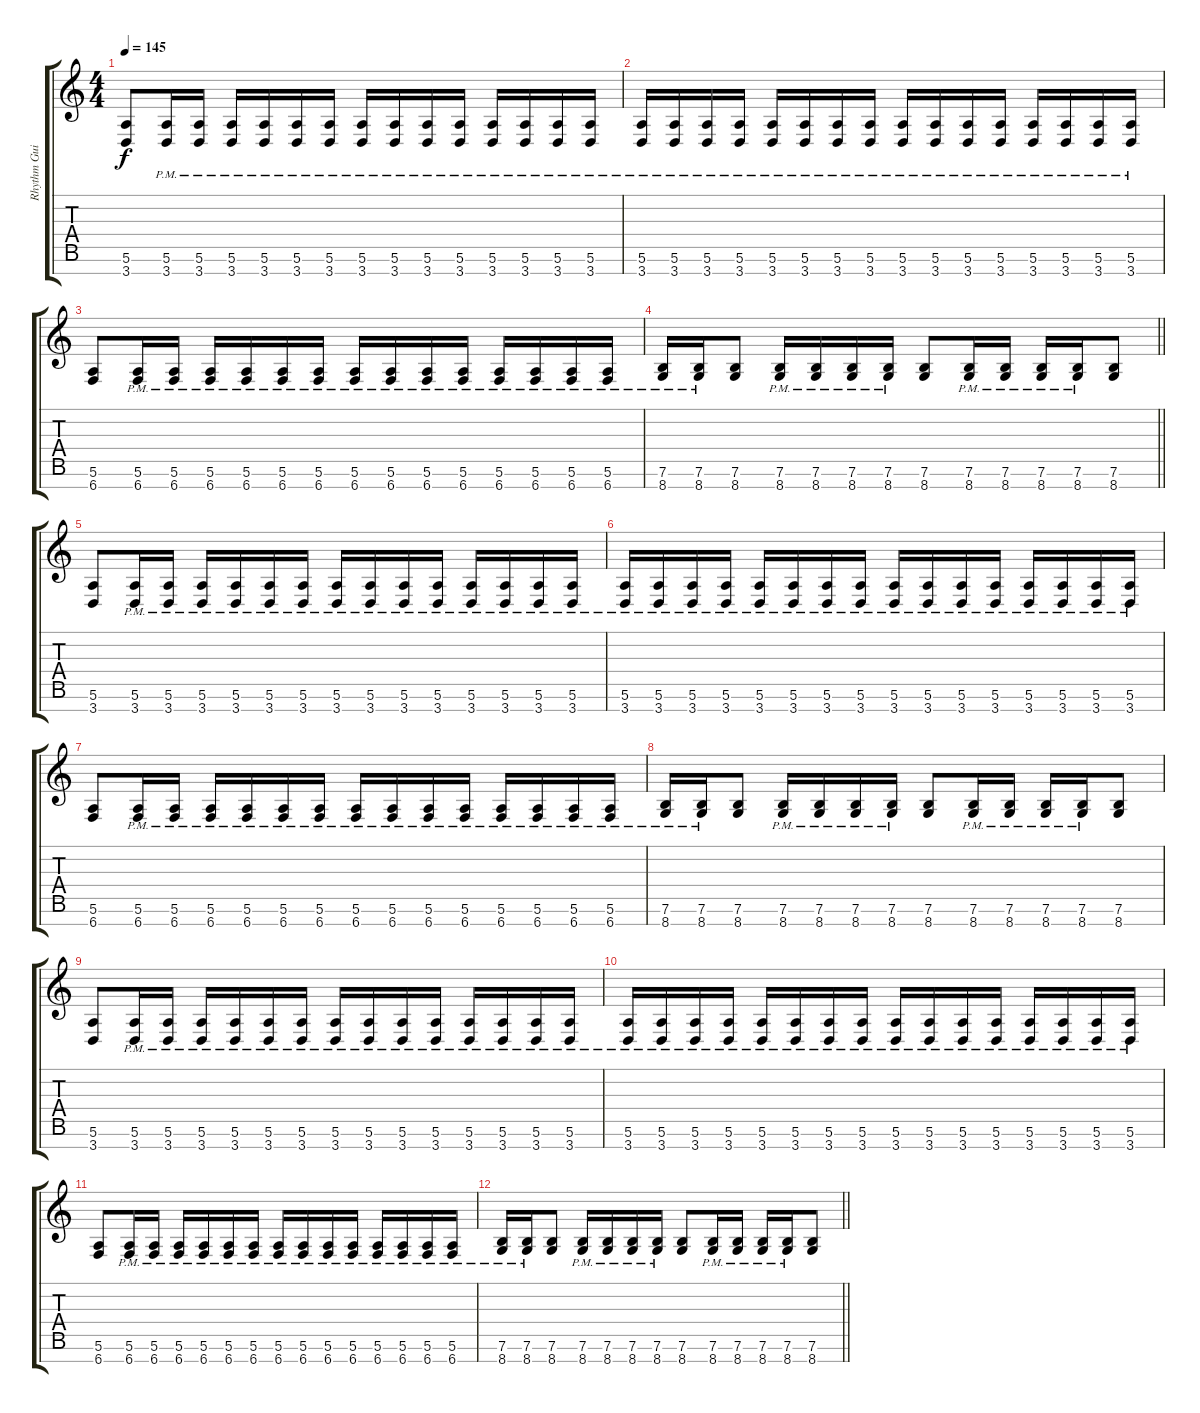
\track ("Rhythm Guitar 1" "Rhythm Gui") {instrument distortionguitar}
\staff {score tabs}
\tuning (E4 B3 G3 D3 A2 E2 B1) {hide}
\ts (4 4)
\tempo 145
\clef g2
\ks c
(5.6 3.7).8{dy f} (5.6{pm} 3.7{pm}).16 (5.6{pm} 3.7{pm}).16 (5.6{pm} 3.7{pm}).16 (5.6{pm} 3.7{pm}).16 (5.6{pm} 3.7{pm}).16 (5.6{pm} 3.7{pm}).16 (5.6{pm} 3.7{pm}).16 (5.6{pm} 3.7{pm}).16 (5.6{pm} 3.7{pm}).16 (5.6{pm} 3.7{pm}).16 (5.6{pm} 3.7{pm}).16 (5.6{pm} 3.7{pm}).16 (5.6{pm} 3.7{pm}).16 (5.6{pm} 3.7{pm}).16 |
(5.6{pm} 3.7{pm}).16 (5.6{pm} 3.7{pm}).16 (5.6{pm} 3.7{pm}).16 (5.6{pm} 3.7{pm}).16 (5.6{pm} 3.7{pm}).16 (5.6{pm} 3.7{pm}).16 (5.6{pm} 3.7{pm}).16 (5.6{pm} 3.7{pm}).16 (5.6{pm} 3.7{pm}).16 (5.6{pm} 3.7{pm}).16 (5.6{pm} 3.7{pm}).16 (5.6{pm} 3.7{pm}).16 (5.6{pm} 3.7{pm}).16 (5.6{pm} 3.7{pm}).16 (5.6{pm} 3.7{pm}).16 (5.6{pm} 3.7{pm}).16 |
(5.6 6.7).8 (5.6 6.7{pm}).16 (5.6 6.7{pm}).16 (5.6 6.7{pm}).16 (5.6 6.7{pm}).16 (5.6 6.7{pm}).16 (5.6 6.7{pm}).16 (5.6 6.7{pm}).16 (5.6 6.7{pm}).16 (5.6 6.7{pm}).16 (5.6 6.7{pm}).16 (5.6 6.7{pm}).16 (5.6 6.7{pm}).16 (5.6 6.7{pm}).16 (5.6 6.7{pm}).16 |
\barLineRight lightlight
(7.6{pm} 8.7{pm}).16 (7.6{pm} 8.7{pm}).16 (7.6 8.7).8 (7.6{pm} 8.7{pm}).16 (7.6{pm} 8.7{pm}).16 (7.6{pm} 8.7{pm}).16 (7.6{pm} 8.7{pm}).16 (7.6 8.7).8 (7.6{pm} 8.7{pm}).16 (7.6{pm} 8.7{pm}).16 (7.6{pm} 8.7{pm}).16 (7.6{pm} 8.7{pm}).16 (7.6 8.7).8 |
(5.6 3.7).8 (5.6{pm} 3.7{pm}).16 (5.6{pm} 3.7{pm}).16 (5.6{pm} 3.7{pm}).16 (5.6{pm} 3.7{pm}).16 (5.6{pm} 3.7{pm}).16 (5.6{pm} 3.7{pm}).16 (5.6{pm} 3.7{pm}).16 (5.6{pm} 3.7{pm}).16 (5.6{pm} 3.7{pm}).16 (5.6{pm} 3.7{pm}).16 (5.6{pm} 3.7{pm}).16 (5.6{pm} 3.7{pm}).16 (5.6{pm} 3.7{pm}).16 (5.6{pm} 3.7{pm}).16 |
(5.6{pm} 3.7{pm}).16 (5.6{pm} 3.7{pm}).16 (5.6{pm} 3.7{pm}).16 (5.6{pm} 3.7{pm}).16 (5.6{pm} 3.7{pm}).16 (5.6{pm} 3.7{pm}).16 (5.6{pm} 3.7{pm}).16 (5.6{pm} 3.7{pm}).16 (5.6{pm} 3.7{pm}).16 (5.6{pm} 3.7{pm}).16 (5.6{pm} 3.7{pm}).16 (5.6{pm} 3.7{pm}).16 (5.6{pm} 3.7{pm}).16 (5.6{pm} 3.7{pm}).16 (5.6{pm} 3.7{pm}).16 (5.6{pm} 3.7{pm}).16 |
(5.6 6.7).8 (5.6 6.7{pm}).16 (5.6 6.7{pm}).16 (5.6 6.7{pm}).16 (5.6 6.7{pm}).16 (5.6 6.7{pm}).16 (5.6 6.7{pm}).16 (5.6 6.7{pm}).16 (5.6 6.7{pm}).16 (5.6 6.7{pm}).16 (5.6 6.7{pm}).16 (5.6 6.7{pm}).16 (5.6 6.7{pm}).16 (5.6 6.7{pm}).16 (5.6 6.7{pm}).16 |
(7.6{pm} 8.7{pm}).16 (7.6{pm} 8.7{pm}).16 (7.6 8.7).8 (7.6{pm} 8.7{pm}).16 (7.6{pm} 8.7{pm}).16 (7.6{pm} 8.7{pm}).16 (7.6{pm} 8.7{pm}).16 (7.6 8.7).8 (7.6{pm} 8.7{pm}).16 (7.6{pm} 8.7{pm}).16 (7.6{pm} 8.7{pm}).16 (7.6{pm} 8.7{pm}).16 (7.6 8.7).8 |
(5.6 3.7).8 (5.6{pm} 3.7{pm}).16 (5.6{pm} 3.7{pm}).16 (5.6{pm} 3.7{pm}).16 (5.6{pm} 3.7{pm}).16 (5.6{pm} 3.7{pm}).16 (5.6{pm} 3.7{pm}).16 (5.6{pm} 3.7{pm}).16 (5.6{pm} 3.7{pm}).16 (5.6{pm} 3.7{pm}).16 (5.6{pm} 3.7{pm}).16 (5.6{pm} 3.7{pm}).16 (5.6{pm} 3.7{pm}).16 (5.6{pm} 3.7{pm}).16 (5.6{pm} 3.7{pm}).16 |
(5.6{pm} 3.7{pm}).16 (5.6{pm} 3.7{pm}).16 (5.6{pm} 3.7{pm}).16 (5.6{pm} 3.7{pm}).16 (5.6{pm} 3.7{pm}).16 (5.6{pm} 3.7{pm}).16 (5.6{pm} 3.7{pm}).16 (5.6{pm} 3.7{pm}).16 (5.6{pm} 3.7{pm}).16 (5.6{pm} 3.7{pm}).16 (5.6{pm} 3.7{pm}).16 (5.6{pm} 3.7{pm}).16 (5.6{pm} 3.7{pm}).16 (5.6{pm} 3.7{pm}).16 (5.6{pm} 3.7{pm}).16 (5.6{pm} 3.7{pm}).16 |
(5.6 6.7).8 (5.6 6.7{pm}).16 (5.6 6.7{pm}).16 (5.6 6.7{pm}).16 (5.6 6.7{pm}).16 (5.6 6.7{pm}).16 (5.6 6.7{pm}).16 (5.6 6.7{pm}).16 (5.6 6.7{pm}).16 (5.6 6.7{pm}).16 (5.6 6.7{pm}).16 (5.6 6.7{pm}).16 (5.6 6.7{pm}).16 (5.6 6.7{pm}).16 (5.6 6.7{pm}).16 |
\barLineRight lightlight
(7.6{pm} 8.7{pm}).16 (7.6{pm} 8.7{pm}).16 (7.6 8.7).8 (7.6{pm} 8.7{pm}).16 (7.6{pm} 8.7{pm}).16 (7.6{pm} 8.7{pm}).16 (7.6{pm} 8.7{pm}).16 (7.6 8.7).8 (7.6{pm} 8.7{pm}).16 (7.6{pm} 8.7{pm}).16 (7.6{pm} 8.7{pm}).16 (7.6{pm} 8.7{pm}).16 (7.6 8.7).8
